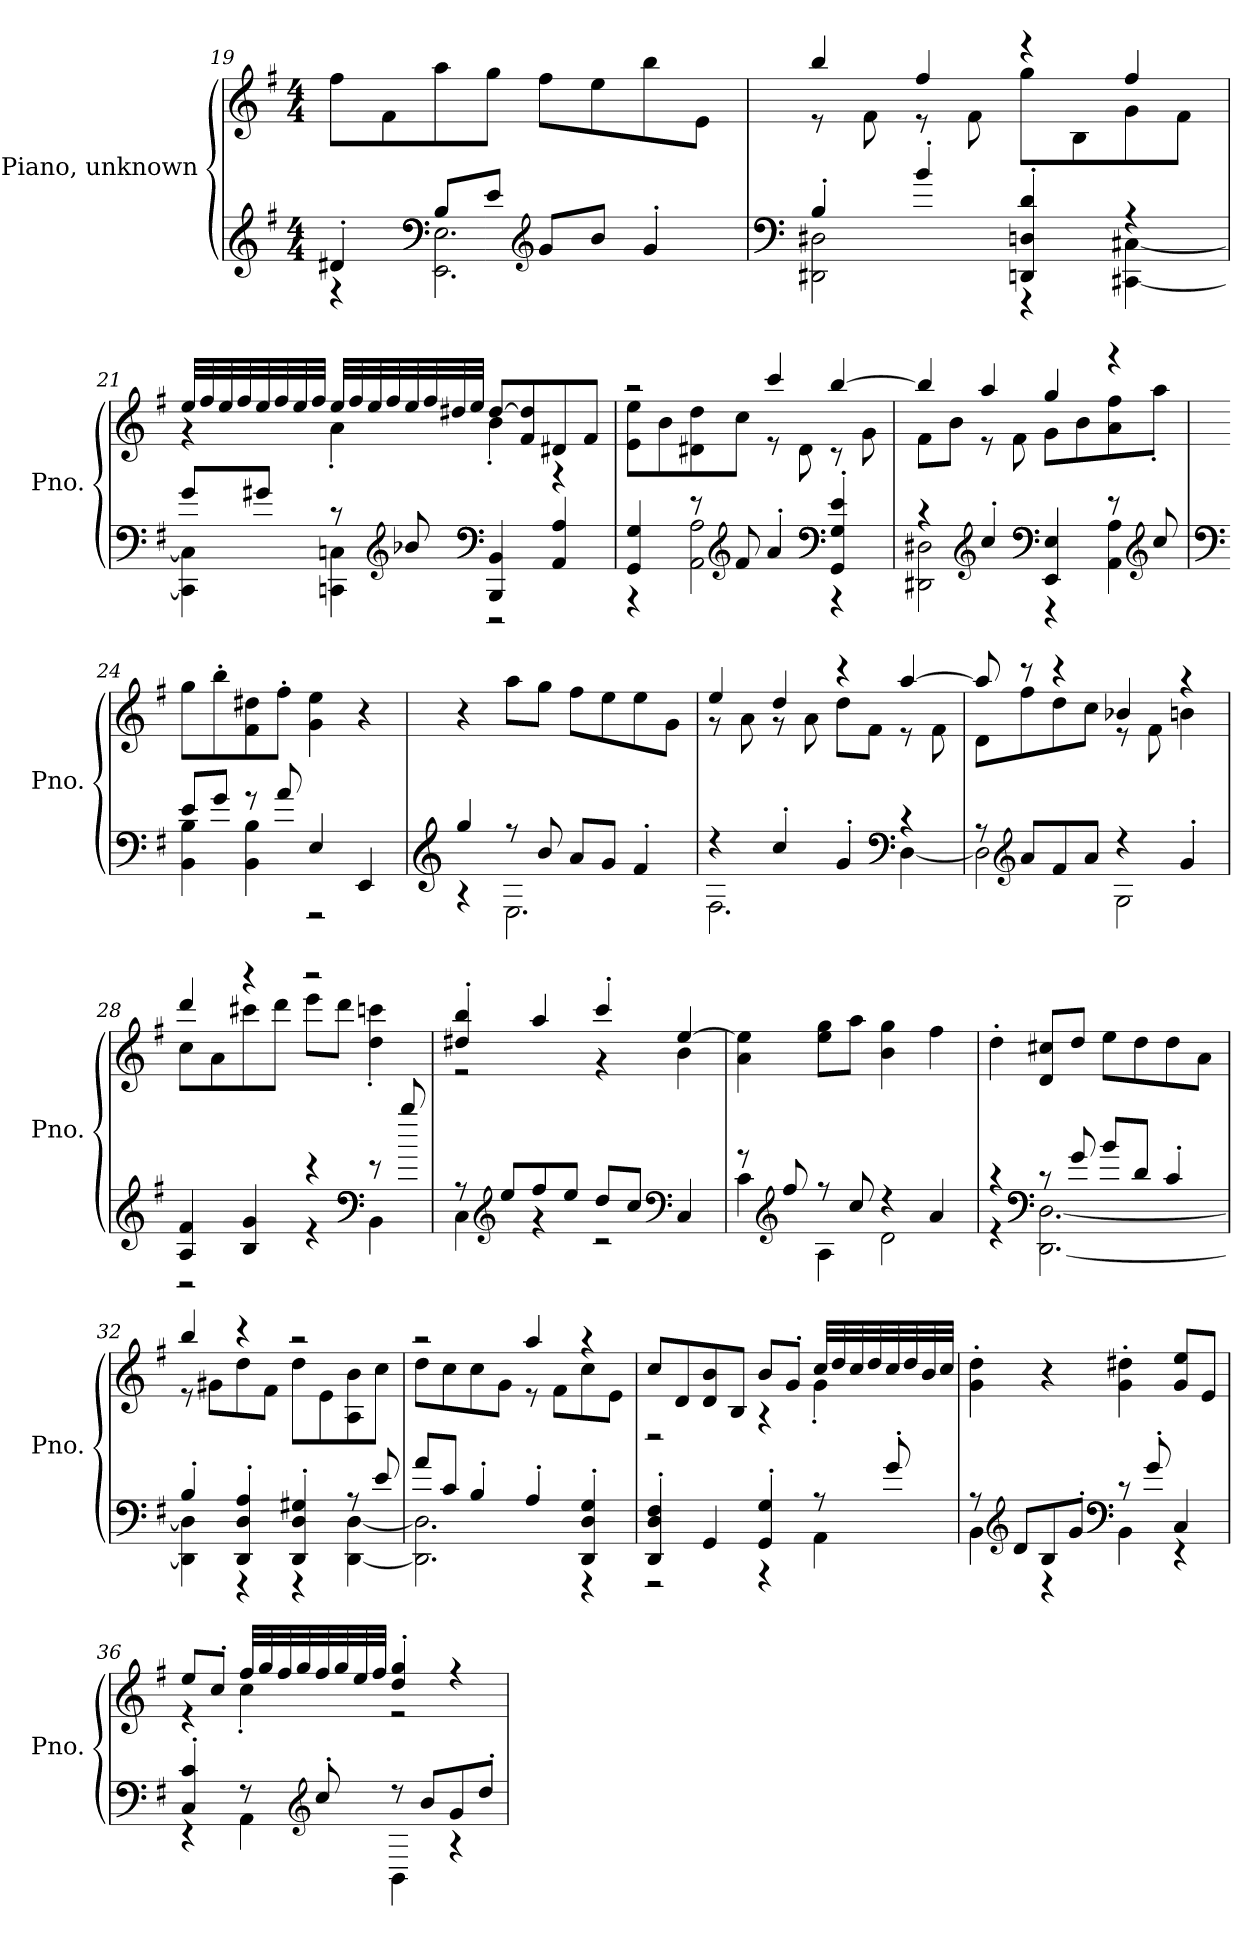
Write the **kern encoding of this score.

**kern	**kern
*part1	*part1
*staff2	*staff1
*I"Piano, unknown	*
*I'Pno.	*
*clefG2	*clefG2
*k[f#]	*k[f#]
*M4/4	*M4/4
=19	=19
*^	*
4d#X'/	4r	8ff#\L
.	.	8f#\
*clefF4	*	*
8B/L	2.EE\ 2.E\	8aa\
8e/J	.	8gg\J
*clefG2	*	*
8g/L	.	8ff#\L
8b/J	.	8ee\
4g'/	.	8bb\
.	.	8e\J
!!LO:PB:g=z
=20	=20	=20
*clefF4	*	*
*	*	*^
4B'/	2DD#X\ 2D#X\	4bb/	8r
.	.	.	8f#\
4b'/	.	4ff#/	8r
.	.	.	8f#\
4DDn/' 4Dn/' 4d/'	4r	4r	8gg\L
.	.	.	8B\
4r	[4CC#X\ [4C#X\	4ff#/	8g\
.	.	.	8f#\J
=21	=21	=21	=21
8g/L	4CC#\] 4C#\]	32ee/LLL	4r
.	.	32ff#/	.
.	.	32ee/	.
.	.	32ff#/	.
8g#X/J	.	32ee/	.
.	.	32ff#/	.
.	.	32ee/	.
.	.	32ff#/JJJ	.
8r	4CCn\ 4Cn\	32ee/LLL	4a'\
.	.	32ff#/	.
.	.	32ee/	.
.	.	32ff#/	.
*clefG2	*	*	*
8b-X/	.	32ee/	.
.	.	32ff#/	.
.	.	32dd#X/	.
.	.	32ee/JJJ	.
*clefF4	*	*	*
4BBB/ 4BB/	2r	[8dd#/L	4b'\
.	.	8f#/ 8dd#/]	.
4AA/ 4A/	.	8d#X/	4r
.	.	8f#/J	.
!!LO:LB:g=z	!!
=22	=22	=22	=22
4GG/ 4G/	4r	2r	8e\ 8ee\L
.	.	.	8b\
8r	2AA\ 2A\	.	8d#X\ 8dd\
*clefG2	*	*	*
8f#/	.	.	8cc\J
4a'/	.	4ccc/	8r
.	.	.	8d#\
*clefF4	*	*	*
4GG/' 4G/' 4e/'	4r	[4bb/	8r
.	.	.	8g\
=23	=23	=23	=23
4r	2DD#X\ 2D#X\	4bb/]	8f#\L
.	.	.	8b\J
*clefG2	*	*	*
4cc'/	.	4aa/	8r
.	.	.	8f#\
*clefF4	*	*	*
4EE/ 4E/	4r	4gg/	8g\L
.	.	.	8b\
8r	4AA\ 4A\	4r	8a\ 8ff#\
*clefG2	*	*	*
8cc/	.	.	8aa'\J
*	*	*v	*v
=24	=24	=24
*clefF4	*	*
8e/L	4BB\ 4B\	8gg\L
8g/J	.	8bb'\
8r	4BB\ 4B\	8f#\ 8dd#X\
8a/	.	8ff#'\J
4E/	2r	4g\ 4ee\
4EE/	.	4r
!!LO:LB:g=z
=25	=25	=25
*clefG2	*	*
4gg/	4r	4r
8r	2.E\	8aa\L
8b/	.	8gg\J
8a/L	.	8ff#\L
8g/J	.	8ee\
4f#'/	.	8ee\
.	.	8g\J
=26	=26	=26
*	*	*^
4r	2.F#\	4ee/	8r
.	.	.	8a\
4cc'/	.	4dd/	8r
.	.	.	8a\
4g'/	.	4r	8dd\L
.	.	.	8f#\J
*clefF4	*	*	*
4r	[4D\	[4aa/	8r
.	.	.	8f#\
=27	=27	=27	=27
8r	2D\]	8aa/]	8d\L
*clefG2	*	*	*
8a/L	.	8r	8ff#\
8f#/	.	4r	8dd\
8a/J	.	.	8cc\J
4r	2G\	4b-X/	8r
.	.	.	8f#\
4g'/	.	4r	4bn\
=28	=28	=28	=28
4A/ 4f#/	2r	4ddd/	8cc\L
.	.	.	8a\
4B/ 4g/	.	4r	8ccc#X\
.	.	.	8ddd\J
4r	4r	2r	8eee\L
.	.	.	8ddd\J
*clefF4	*	*	*
8r	4BB\	.	4dd\' 4cccn\'
8bb/	.	.	.
!!LO:LB:g=z	!!
=29	=29	=29	=29
8r	4C\	4dd#X/' 4bb/'	2r
*clefG2	*	*	*
8ee/L	.	.	.
8ff#/	4r	4aa/	.
8ee/J	.	.	.
8dd/L	2r	4ccc'/	4r
8cc/J	.	.	.
*clefF4	*	*	*
4C/	.	[4ee/	4b\
*	*	*v	*v
=30	=30	=30
8r	4c\	4a\ 4ee\]
*clefG2	*	*
8ff#/	.	.
8r	4A\	8ee\ 8gg\L
8cc/	.	8aa\J
4r	2d\	4b\ 4gg\
4a/	.	4ff#\
=31	=31	=31
4r	4r	4dd'\
*clefF4	*	*
8r	[2.DD\ [2.D\	8d/ 8cc#X/L
8g/	.	8dd/J
8b/L	.	8ee\L
8d/J	.	8dd\
4c'/	.	8dd\
.	.	8a\J
=32	=32	=32
*	*	*^
4B'/	4DD\] 4D\]	4bb/	8r
.	.	.	8g#X\L
4DD/' 4D/' 4A/'	4r	4r	8dd\
.	.	.	8f#\J
4DD/' 4D/' 4G#X/'	4r	2r	8dd\L
.	.	.	8e\
8r	[4DD\ [4D\	.	8A\ 8b\
8e/	.	.	8cc\J
!!LO:LB:g=z	!!
=33	=33	=33	=33
8a/L	2.DD\] 2.D\]	2r	8dd\L
8c/J	.	.	8cc\
4B'/	.	.	8cc\
.	.	.	8g\J
4A'/	.	4aa/	8r
.	.	.	8f#\L
4DD/' 4D/' 4G/'	4r	4r	8cc\
.	.	.	8e\J
=34	=34	=34	=34
4DD/' 4D/' 4F#/'	2r	8cc/L	2r
.	.	8d/	.
4GG/	.	8d/ 8b/	.
.	.	8B/J	.
4GG/' 4G/'	4r	8b/L	4r
.	.	8g'/J	.
8r	4AA\	32cc/LLL	4g'\
.	.	32dd/	.
.	.	32cc/	.
.	.	32dd/	.
8g'/	.	32cc/	.
.	.	32dd/	.
.	.	32b/	.
.	.	32cc/JJJ	.
*	*	*v	*v
=35	=35	=35
8r	4BB\	4g\' 4dd\'
*clefG2	*	*
8d/L	.	.
8B/	4r	4r
8g'/J	.	.
*clefF4	*	*
8r	4BB\	4g\' 4dd#X\'
8g'/	.	.
4C/	4r	8g/ 8ee/L
.	.	8e/J
!!LO:LB:g=z
=36	=36	=36
*	*	*^
4C/' 4c/'	4r	8ee/L	4r
.	.	8cc'/J	.
8r	4AA\	32ff#/LLL	4cc'\
.	.	32gg/	.
.	.	32ff#/	.
.	.	32gg/	.
*clefG2	*	*	*
8cc'/	.	32ff#/	.
.	.	32gg/	.
.	.	32ee/	.
.	.	32ff#/JJJ	.
8r	4BB\	4dd/' 4gg/'	2r
8b/L	.	.	.
8g/	4r	4r	.
8dd'/J	.	.	.
*v	*v	*	*
*	*v	*v
=	=
*-	*-
